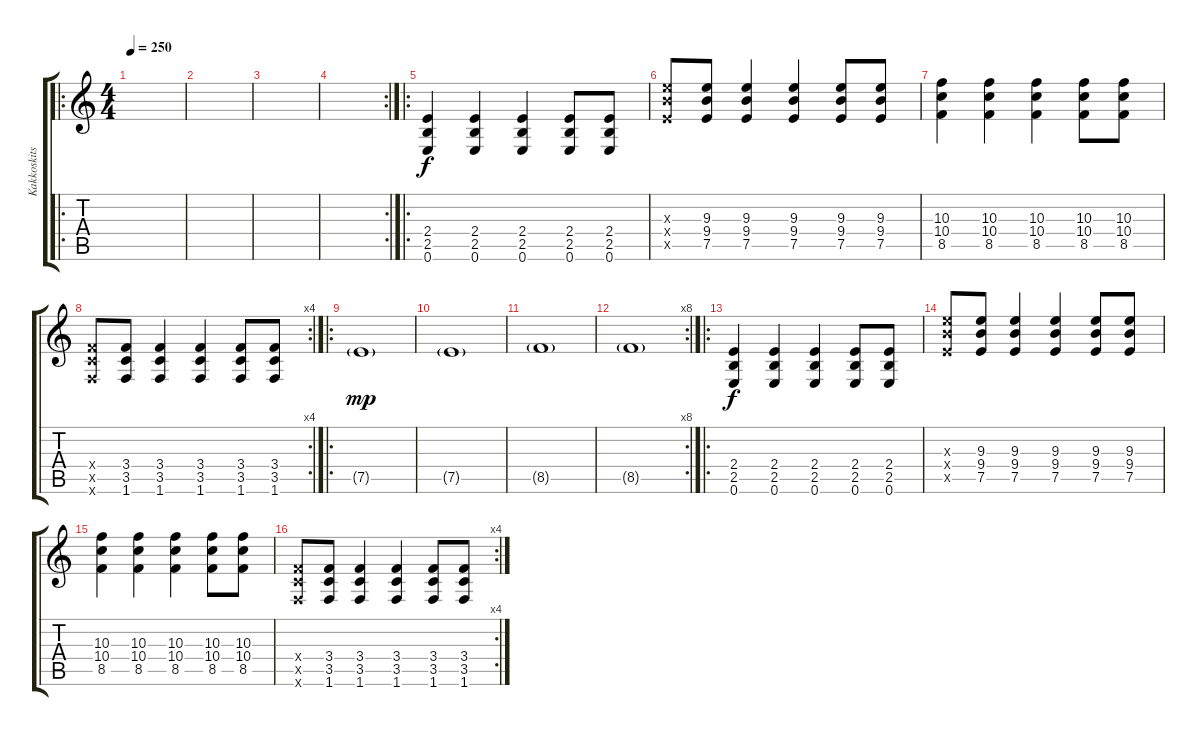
\track ("Kakkoskitsu" "Kakkoskits") {instrument overdrivenguitar}
\staff {score tabs}
\tuning (E4 B3 G3 D3 A2 E2) {hide}
\ro
\ts (4 4)
\tempo 250
\clef g2
\ks c
|
|
|
\rc 2
|
\ro
(2.4 2.5 0.6).4 (2.4 2.5 0.6).4 (2.4 2.5 0.6).4 (2.4 2.5 0.6).8 (2.4 2.5 0.6).8 |
(9.3{x} 9.4{x} 7.5{x}).8 (9.3 9.4 7.5).8 (9.3 9.4 7.5).4 (9.3 9.4 7.5).4 (9.3 9.4 7.5).8 (9.3 9.4 7.5).8 |
(10.3 10.4 8.5).4 (10.3 10.4 8.5).4 (10.3 10.4 8.5).4 (10.3 10.4 8.5).8 (10.3 10.4 8.5).8 |
\rc 4
(3.4{x} 3.5{x} 1.6{x}).8 (3.4 3.5 1.6).8 (3.4 3.5 1.6).4 (3.4 3.5 1.6).4 (3.4 3.5 1.6).8 (3.4 3.5 1.6).8 |
\ro
7.5{g}.1{dy mp} |
7.5{g}.1 |
8.5{g}.1 |
\rc 8
8.5{g}.1 |
\ro
(2.4 2.5 0.6).4{dy f} (2.4 2.5 0.6).4 (2.4 2.5 0.6).4 (2.4 2.5 0.6).8 (2.4 2.5 0.6).8 |
(9.3{x} 9.4{x} 7.5{x}).8 (9.3 9.4 7.5).8 (9.3 9.4 7.5).4 (9.3 9.4 7.5).4 (9.3 9.4 7.5).8 (9.3 9.4 7.5).8 |
(10.3 10.4 8.5).4 (10.3 10.4 8.5).4 (10.3 10.4 8.5).4 (10.3 10.4 8.5).8 (10.3 10.4 8.5).8 |
\rc 4
(3.4{x} 3.5{x} 1.6{x}).8 (3.4 3.5 1.6).8 (3.4 3.5 1.6).4 (3.4 3.5 1.6).4 (3.4 3.5 1.6).8 (3.4 3.5 1.6).8
